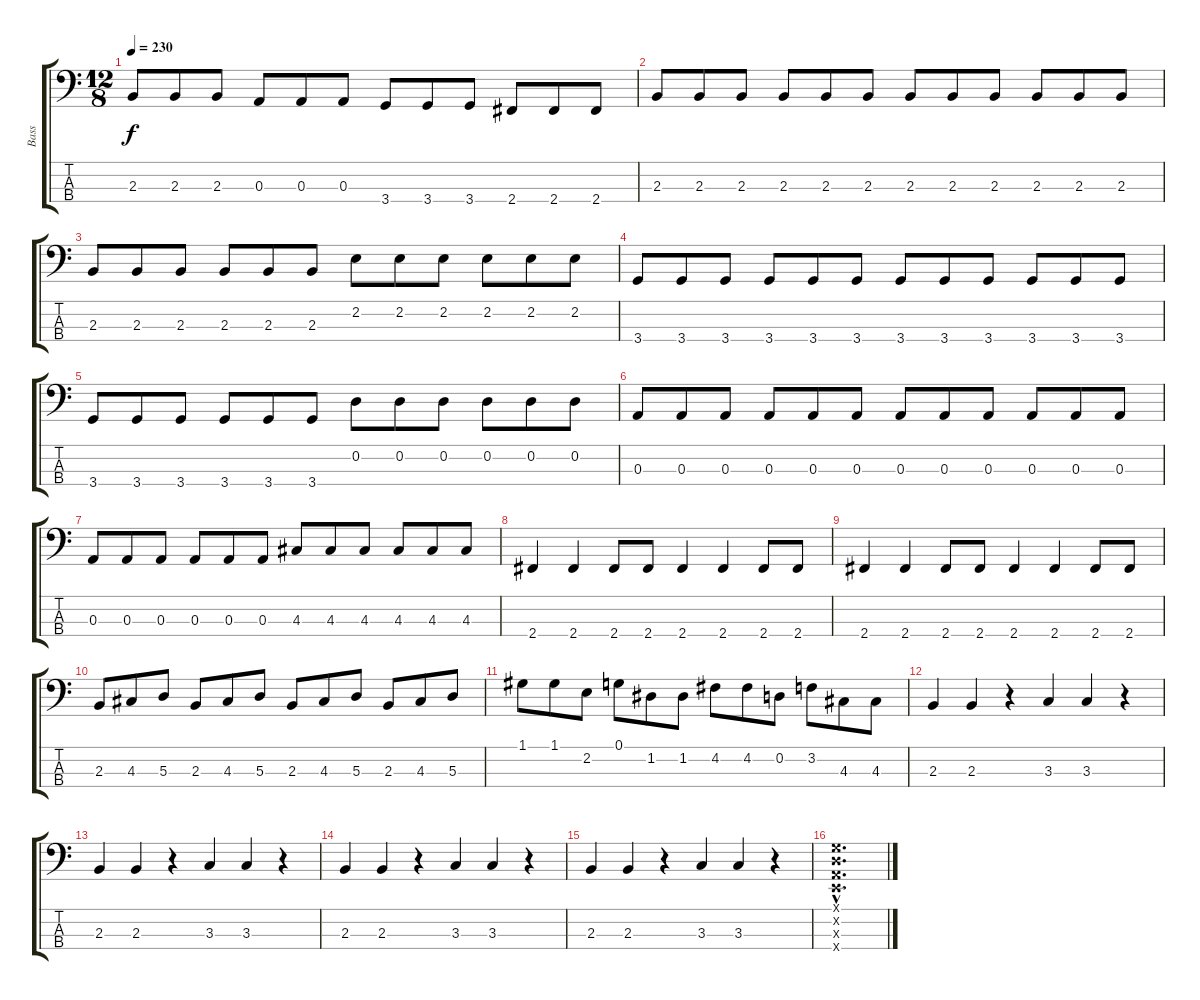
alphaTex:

\track ("Bass" "Bass") {instrument electricbassfinger}
\staff {score tabs}
\tuning (G2 D2 A1 E1) {hide}
\ts (12 8)
\tempo 230
\clef f4
\ks c
2.3.8{dy f} 2.3.8 2.3.8 0.3.8 0.3.8 0.3.8 3.4.8 3.4.8 3.4.8 2.4.8 2.4.8 2.4.8 |
2.3.8 2.3.8 2.3.8 2.3.8 2.3.8 2.3.8 2.3.8 2.3.8 2.3.8 2.3.8 2.3.8 2.3.8 |
2.3.8 2.3.8 2.3.8 2.3.8 2.3.8 2.3.8 2.2.8 2.2.8 2.2.8 2.2.8 2.2.8 2.2.8 |
3.4.8 3.4.8 3.4.8 3.4.8 3.4.8 3.4.8 3.4.8 3.4.8 3.4.8 3.4.8 3.4.8 3.4.8 |
3.4.8 3.4.8 3.4.8 3.4.8 3.4.8 3.4.8 0.2.8 0.2.8 0.2.8 0.2.8 0.2.8 0.2.8 |
0.3.8 0.3.8 0.3.8 0.3.8 0.3.8 0.3.8 0.3.8 0.3.8 0.3.8 0.3.8 0.3.8 0.3.8 |
0.3.8 0.3.8 0.3.8 0.3.8 0.3.8 0.3.8 4.3.8 4.3.8 4.3.8 4.3.8 4.3.8 4.3.8 |
2.4.4 2.4.4 2.4.8 2.4.8 2.4.4 2.4.4 2.4.8 2.4.8 |
2.4.4 2.4.4 2.4.8 2.4.8 2.4.4 2.4.4 2.4.8 2.4.8 |
2.3.8 4.3.8 5.3.8 2.3.8 4.3.8 5.3.8 2.3.8 4.3.8 5.3.8 2.3.8 4.3.8 5.3.8 |
1.1.8 1.1.8 2.2.8 0.1.8 1.2.8 1.2.8 4.2.8 4.2.8 0.2.8 3.2.8 4.3.8 4.3.8 |
2.3.4 2.3.4 r.4 3.3.4 3.3.4 r.4 |
2.3.4 2.3.4 r.4 3.3.4 3.3.4 r.4 |
2.3.4 2.3.4 r.4 3.3.4 3.3.4 r.4 |
2.3.4 2.3.4 r.4 3.3.4 3.3.4 r.4 |
(0.1{hac x} 0.2{hac x} 0.3{hac x} 0.4{hac x}).1{d}
